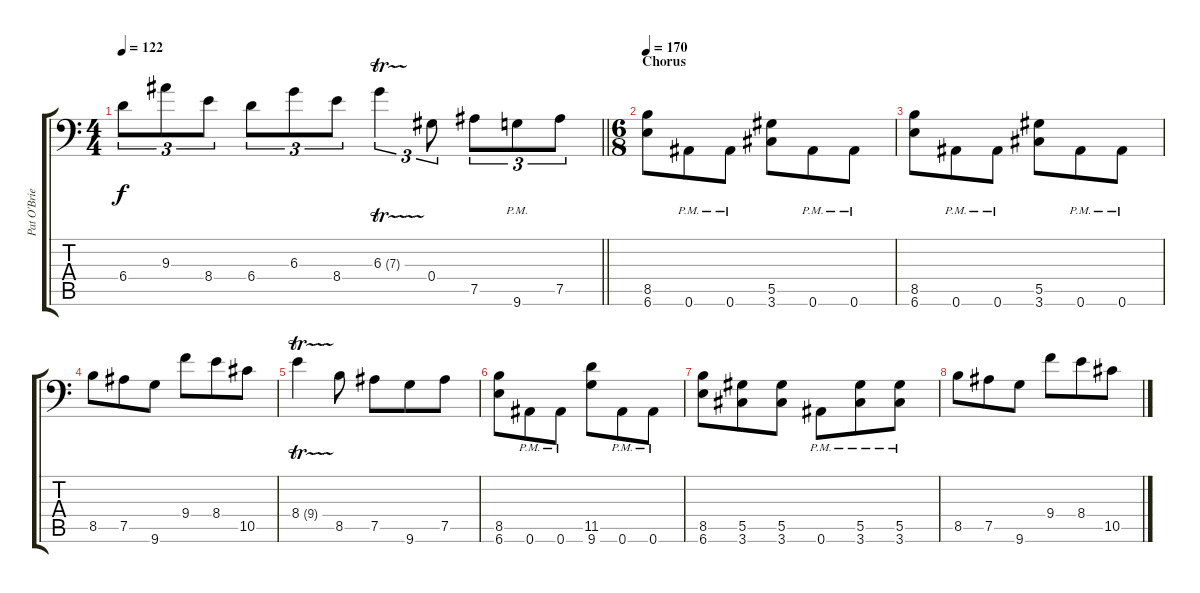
\track ("Pat O'Brien" "Pat O'Brie") {instrument distortionguitar}
\staff {score tabs}
\tuning (Bb3 F3 Db3 Ab2 Eb2 Bb1) {hide}
\ts (4 4)
\tempo 122
\clef f4
\barLineRight lightlight
\ks c
6.4.8{tu (3 2) dy f} 9.3.8{tu (3 2)} 8.4.8{tu (3 2)} 6.4.8{tu (3 2)} 6.3.8{tu (3 2)} 8.4.8{tu (3 2)} 6.3{tr (7 32)}.4{tu (3 2)} 0.4.8{tu (3 2)} 7.5.8{tu (3 2)} 9.6{pm}.8{tu (3 2)} 7.5.8{tu (3 2)} |
\ts (6 8)
\section ("" "Chorus")
\tempo 170
(8.5 6.6).8 0.6{pm}.8 0.6{pm}.8 (5.5 3.6).8 0.6{pm}.8 0.6{pm}.8 |
(8.5 6.6).8 0.6{pm}.8 0.6{pm}.8 (5.5 3.6).8 0.6{pm}.8 0.6{pm}.8 |
8.5.8 7.5.8 9.6.8 9.4.8 8.4.8 10.5.8 |
8.4{tr (9 32)}.4 8.5.8 7.5.8 9.6.8 7.5.8 |
(8.5 6.6).8 0.6{pm}.8 0.6{pm}.8 (11.5 9.6).8 0.6{pm}.8 0.6{pm}.8 |
(8.5 6.6).8 (5.5 3.6).8 (5.5 3.6).8 0.6{pm}.8 (5.5{pm} 3.6{pm}).8 (5.5{pm} 3.6{pm}).8 |
8.5.8 7.5.8 9.6.8 9.4.8 8.4.8 10.5.8
